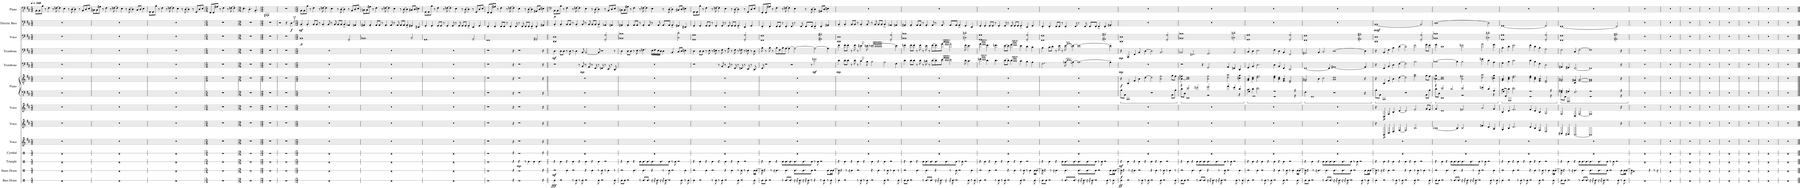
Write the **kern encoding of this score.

**kern	**dynam	**kern	**dynam	**kern	**dynam	**kern	**kern	**kern	**dynam	**kern	**dynam	**kern	**kern	**dynam	**kern	**dynam	**kern	**dynam	**kern	**dynam	**kern	**dynam	**kern	**dynam
*part13	*part13	*part12	*part12	*part11	*part11	*part10	*part9	*part8	*part8	*part7	*part7	*part6	*part6	*part6	*part5	*part5	*part4	*part4	*part3	*part3	*part2	*part2	*part1	*part1
*staff14	*staff14	*staff13	*staff13	*staff12	*staff12	*staff11	*staff10	*staff9	*staff9	*staff8	*staff8	*staff7	*staff6	*staff6/7	*staff5	*staff5	*staff4	*staff4	*staff3	*staff3	*staff2	*staff2	*staff1	*staff1
*I"Bass Drum	*	*I"Snare Drum	*	*I"Triangle	*	*I"Cymbal	*I"Voice	*I"Voice	*	*I"Voice	*	*I"Piano	*	*	*I"Trombone	*	*I"Trombone	*	*I"Voice	*	*I"Electric Bass	*	*I"Piano	*
*I'B. Dr.	*	*I'Sn. Dr.	*	*I'Trgl.	*	*I'Cym.	*I'Vo.	*I'Vo.	*	*I'Vo.	*	*I'Pno.	*	*	*I'Tbn.	*	*I'Tbn.	*	*I'Vo.	*	*I'El. B.	*	*I'Pno.	*
*stria1	*	*stria1	*	*stria1	*	*stria1	*	*	*	*	*	*	*	*	*	*	*	*	*	*	*	*	*	*
*clefX	*	*clefX	*	*clefX	*	*clefX	*clefG2	*clefG2	*	*clefG2	*	*clefFv4	*clefGv2	*	*clefF4	*	*clefF4	*	*clefF4	*	*clefFv4	*	*clefFv4	*
*k[]	*	*k[]	*	*k[]	*	*k[]	*k[f#c#]	*k[f#c#]	*	*k[f#c#]	*	*k[f#c#]	*k[f#c#]	*	*k[f#c#]	*	*k[f#c#]	*	*k[f#c#]	*	*k[f#c#]	*	*k[f#c#]	*
*M5/2	*	*M5/2	*	*M5/2	*	*M5/2	*M5/2	*M5/2	*	*M5/2	*	*M5/2	*M5/2	*	*M5/2	*	*M5/2	*	*M5/2	*	*M5/2	*	*M5/2	*
*MM160	*	*MM160	*	*MM160	*	*MM160	*MM160	*MM160	*	*MM160	*	*MM160	*MM160	*	*MM160	*	*MM160	*	*MM160	*	*MM160	*	*MM160	*
=1	=1	=1	=1	=1	=1	=1	=1	=1	=1	=1	=1	=1	=1	=1	=1	=1	=1	=1	=1	=1	=1	=1	=1	=1
2%5r	.	2%5r	.	2%5r	.	2%5r	2%5r	2%5r	.	2%5r	.	2%5r	2%5r	.	2%5r	.	2%5r	.	2%5r	.	2%5r	.	8BBB\L	.
.	.	.	.	.	.	.	.	.	.	.	.	.	.	.	.	.	.	.	.	.	.	.	8BBB\	.
.	.	.	.	.	.	.	.	.	.	.	.	.	.	.	.	.	.	.	.	.	.	.	8BB\J	.
.	.	.	.	.	.	.	.	.	.	.	.	.	.	.	.	.	.	.	.	.	.	.	8r	.
.	.	.	.	.	.	.	.	.	.	.	.	.	.	.	.	.	.	.	.	.	.	.	4FF#\	.
.	.	.	.	.	.	.	.	.	.	.	.	.	.	.	.	.	.	.	.	.	.	.	8r	.
.	.	.	.	.	.	.	.	.	.	.	.	.	.	.	.	.	.	.	.	.	.	.	[8FFn\	.
.	.	.	.	.	.	.	.	.	.	.	.	.	.	.	.	.	.	.	.	.	.	.	4FF\]	.
.	.	.	.	.	.	.	.	.	.	.	.	.	.	.	.	.	.	.	.	.	.	.	4EE\	.
.	.	.	.	.	.	.	.	.	.	.	.	.	.	.	.	.	.	.	.	.	.	.	8r	.
.	.	.	.	.	.	.	.	.	.	.	.	.	.	.	.	.	.	.	.	.	.	.	[8DD\	.
.	.	.	.	.	.	.	.	.	.	.	.	.	.	.	.	.	.	.	.	.	.	.	4DD\]	.
.	.	.	.	.	.	.	.	.	.	.	.	.	.	.	.	.	.	.	.	.	.	.	8r	.
.	.	.	.	.	.	.	.	.	.	.	.	.	.	.	.	.	.	.	.	.	.	.	8BBB/L	.
.	.	.	.	.	.	.	.	.	.	.	.	.	.	.	.	.	.	.	.	.	.	.	8DD/	.
.	.	.	.	.	.	.	.	.	.	.	.	.	.	.	.	.	.	.	.	.	.	.	8EE/J	.
=2	=2	=2	=2	=2	=2	=2	=2	=2	=2	=2	=2	=2	=2	=2	=2	=2	=2	=2	=2	=2	=2	=2	=2	=2
2%5r	.	2%5r	.	2%5r	.	2%5r	2%5r	2%5r	.	2%5r	.	2%5r	2%5r	.	2%5r	.	2%5r	.	2%5r	.	2%5r	.	8CCn\L	.
.	.	.	.	.	.	.	.	.	.	.	.	.	.	.	.	.	.	.	.	.	.	.	8CC\	.
.	.	.	.	.	.	.	.	.	.	.	.	.	.	.	.	.	.	.	.	.	.	.	8AA#X\J	.
.	.	.	.	.	.	.	.	.	.	.	.	.	.	.	.	.	.	.	.	.	.	.	8r	.
.	.	.	.	.	.	.	.	.	.	.	.	.	.	.	.	.	.	.	.	.	.	.	4FF#\	.
.	.	.	.	.	.	.	.	.	.	.	.	.	.	.	.	.	.	.	.	.	.	.	8r	.
.	.	.	.	.	.	.	.	.	.	.	.	.	.	.	.	.	.	.	.	.	.	.	[8FFn\	.
.	.	.	.	.	.	.	.	.	.	.	.	.	.	.	.	.	.	.	.	.	.	.	4FF~\]	.
.	.	.	.	.	.	.	.	.	.	.	.	.	.	.	.	.	.	.	.	.	.	.	4EE\	.
.	.	.	.	.	.	.	.	.	.	.	.	.	.	.	.	.	.	.	.	.	.	.	8r	.
.	.	.	.	.	.	.	.	.	.	.	.	.	.	.	.	.	.	.	.	.	.	.	[8DD\	.
.	.	.	.	.	.	.	.	.	.	.	.	.	.	.	.	.	.	.	.	.	.	.	4DD\]	.
.	.	.	.	.	.	.	.	.	.	.	.	.	.	.	.	.	.	.	.	.	.	.	8CC/L	.
.	.	.	.	.	.	.	.	.	.	.	.	.	.	.	.	.	.	.	.	.	.	.	8DD/J	.
.	.	.	.	.	.	.	.	.	.	.	.	.	.	.	.	.	.	.	.	.	.	.	4EE\	.
=3	=3	=3	=3	=3	=3	=3	=3	=3	=3	=3	=3	=3	=3	=3	=3	=3	=3	=3	=3	=3	=3	=3	=3	=3
2%5r	.	2%5r	.	2%5r	.	2%5r	2%5r	2%5r	.	2%5r	.	2%5r	2%5r	.	2%5r	.	2%5r	.	2%5r	.	2%5r	.	8GGG\L	.
.	.	.	.	.	.	.	.	.	.	.	.	.	.	.	.	.	.	.	.	.	.	.	8GGG\	.
.	.	.	.	.	.	.	.	.	.	.	.	.	.	.	.	.	.	.	.	.	.	.	8BB\J	.
.	.	.	.	.	.	.	.	.	.	.	.	.	.	.	.	.	.	.	.	.	.	.	8r	.
.	.	.	.	.	.	.	.	.	.	.	.	.	.	.	.	.	.	.	.	.	.	.	4FF#\	.
.	.	.	.	.	.	.	.	.	.	.	.	.	.	.	.	.	.	.	.	.	.	.	8r	.
.	.	.	.	.	.	.	.	.	.	.	.	.	.	.	.	.	.	.	.	.	.	.	[8FFn\	.
.	.	.	.	.	.	.	.	.	.	.	.	.	.	.	.	.	.	.	.	.	.	.	4FF\]	.
.	.	.	.	.	.	.	.	.	.	.	.	.	.	.	.	.	.	.	.	.	.	.	4EE\	.
.	.	.	.	.	.	.	.	.	.	.	.	.	.	.	.	.	.	.	.	.	.	.	8r	.
.	.	.	.	.	.	.	.	.	.	.	.	.	.	.	.	.	.	.	.	.	.	.	[8DD\	.
.	.	.	.	.	.	.	.	.	.	.	.	.	.	.	.	.	.	.	.	.	.	.	4DD\]	.
.	.	.	.	.	.	.	.	.	.	.	.	.	.	.	.	.	.	.	.	.	.	.	8r	.
.	.	.	.	.	.	.	.	.	.	.	.	.	.	.	.	.	.	.	.	.	.	.	8GGG/L	.
.	.	.	.	.	.	.	.	.	.	.	.	.	.	.	.	.	.	.	.	.	.	.	8DD/	.
.	.	.	.	.	.	.	.	.	.	.	.	.	.	.	.	.	.	.	.	.	.	.	8EE/J	.
=4	=4	=4	=4	=4	=4	=4	=4	=4	=4	=4	=4	=4	=4	=4	=4	=4	=4	=4	=4	=4	=4	=4	=4	=4
*M5/4	*	*M5/4	*	*M5/4	*	*M5/4	*M5/4	*M5/4	*	*M5/4	*	*M5/4	*M5/4	*	*M5/4	*	*M5/4	*	*M5/4	*	*M5/4	*	*M5/4	*
4%5r	.	4%5r	.	4%5r	.	4%5r	4%5r	4%5r	.	4%5r	.	4%5r	4%5r	.	4%5r	.	4%5r	.	4%5r	.	4%5r	.	8FFF#/L	.
.	.	.	.	.	.	.	.	.	.	.	.	.	.	.	.	.	.	.	.	.	.	.	8FFF#/	.
.	.	.	.	.	.	.	.	.	.	.	.	.	.	.	.	.	.	.	.	.	.	.	8AA#X/J	.
.	.	.	.	.	.	.	.	.	.	.	.	.	.	.	.	.	.	.	.	.	.	.	8r	.
.	.	.	.	.	.	.	.	.	.	.	.	.	.	.	.	.	.	.	.	.	.	.	4FF#\	.
.	.	.	.	.	.	.	.	.	.	.	.	.	.	.	.	.	.	.	.	.	.	.	8r	.
.	.	.	.	.	.	.	.	.	.	.	.	.	.	.	.	.	.	.	.	.	.	.	[8FFn\	.
.	.	.	.	.	.	.	.	.	.	.	.	.	.	.	.	.	.	.	.	.	.	.	4FF~\]	.
=5	=5	=5	=5	=5	=5	=5	=5	=5	=5	=5	=5	=5	=5	=5	=5	=5	=5	=5	=5	=5	=5	=5	=5	=5
*M9/8	*	*M9/8	*	*M9/8	*	*M9/8	*M9/8	*M9/8	*	*M9/8	*	*M9/8	*M9/8	*	*M9/8	*	*M9/8	*	*M9/8	*	*M9/8	*	*M9/8	*
8%9r	.	8%9r	.	8%9r	.	8%9r	8%9r	8%9r	.	8%9r	.	8%9r	8%9r	.	8%9r	.	8%9r	.	8%9r	.	8%9r	.	4.EE~\	.
.	.	.	.	.	.	.	.	.	.	.	.	.	.	.	.	.	.	.	.	.	.	.	4.DD~\	.
.	.	.	.	.	.	.	.	.	.	.	.	.	.	.	.	.	.	.	.	.	.	.	4.BBB~/	.
=6	=6	=6	=6	=6	=6	=6	=6	=6	=6	=6	=6	=6	=6	=6	=6	=6	=6	=6	=6	=6	=6	=6	=6	=6
*M2/2	*	*M2/2	*	*M2/2	*	*M2/2	*M2/2	*M2/2	*	*M2/2	*	*M2/2	*M2/2	*	*M2/2	*	*M2/2	*	*M2/2	*	*M2/2	*	*M2/2	*
1r	.	1r	.	1r	.	1r	1r	1r	.	1r	.	1r	1r	.	1r	.	1r	.	1r	.	1r	.	1BBBB#X~	.
=7	=7	=7	=7	=7	=7	=7	=7	=7	=7	=7	=7	=7	=7	=7	=7	=7	=7	=7	=7	=7	=7	=7	=7	=7
1r	.	1r	.	1r	.	1r	1r	1r	.	1r	.	1r	1r	.	1r	.	1r	.	1r	.	2r	.	1r	.
.	.	.	.	.	.	.	.	.	.	.	.	.	.	.	.	.	.	.	.	.	4r	.	.	.
!	!	!	!	!	!	!	!	!	!	!	!	!	!	!	!	!	!	!	!	!	!	!LO:DY:b	!	!
.	.	.	.	.	.	.	.	.	.	.	.	.	.	.	.	.	.	.	.	.	4DD\	f	.	.
=8	=8	=8	=8	=8	=8	=8	=8	=8	=8	=8	=8	=8	=8	=8	=8	=8	=8	=8	=8	=8	=8	=8	=8	=8
*M5/2	*	*M5/2	*	*M5/2	*	*M5/2	*M5/2	*M5/2	*	*M5/2	*	*M5/2	*M5/2	*	*M5/2	*	*M5/2	*	*M5/2	*	*M5/2	*	*M5/2	*
!	!	!	!	!	!	!	!	!	!	!	!	!	!	!	!	!	!	!	!	!LO:DY:b	!	!LO:DY:b	!	!
2%5r	.	2%5r	.	2%5r	.	2%5r	2%5r	2%5r	.	2%5r	.	2%5r	2%5r	.	2%5r	.	2%5r	.	0BB	p	4BBB'/	mf	8BBB\L	.
.	.	.	.	.	.	.	.	.	.	.	.	.	.	.	.	.	.	.	.	.	.	.	8BBB\	.
.	.	.	.	.	.	.	.	.	.	.	.	.	.	.	.	.	.	.	.	.	4BBB'/	.	8BB\J	.
.	.	.	.	.	.	.	.	.	.	.	.	.	.	.	.	.	.	.	.	.	.	.	8r	.
.	.	.	.	.	.	.	.	.	.	.	.	.	.	.	.	.	.	.	.	.	8BBB/L	.	4FF#\	.
.	.	.	.	.	.	.	.	.	.	.	.	.	.	.	.	.	.	.	.	.	8BBB/J	.	.	.
.	.	.	.	.	.	.	.	.	.	.	.	.	.	.	.	.	.	.	.	.	8r	.	8r	.
.	.	.	.	.	.	.	.	.	.	.	.	.	.	.	.	.	.	.	.	.	4BBB'/	.	[8FFn\	.
.	.	.	.	.	.	.	.	.	.	.	.	.	.	.	.	.	.	.	.	.	.	.	4FF\]	.
.	.	.	.	.	.	.	.	.	.	.	.	.	.	.	.	.	.	.	.	.	8BBB/	.	.	.
.	.	.	.	.	.	.	.	.	.	.	.	.	.	.	.	.	.	.	.	.	8r	.	4EE\	.
.	.	.	.	.	.	.	.	.	.	.	.	.	.	.	.	.	.	.	.	.	8BBB/	.	.	.
.	.	.	.	.	.	.	.	.	.	.	.	.	.	.	.	.	.	.	.	.	8BBB/L	.	8r	.
.	.	.	.	.	.	.	.	.	.	.	.	.	.	.	.	.	.	.	.	.	8BBB/J	.	[8DD\	.
.	.	.	.	.	.	.	.	.	.	.	.	.	.	.	.	.	.	.	.	.	4BBB^/	.	4DD\]	.
.	.	.	.	.	.	.	.	.	.	.	.	.	.	.	.	.	.	.	2GG~/	.	4AAA-X/	.	8r	.
.	.	.	.	.	.	.	.	.	.	.	.	.	.	.	.	.	.	.	.	.	.	.	8BBB/L	.
.	.	.	.	.	.	.	.	.	.	.	.	.	.	.	.	.	.	.	.	.	4AAAn/	.	8DD/	.
.	.	.	.	.	.	.	.	.	.	.	.	.	.	.	.	.	.	.	.	.	.	.	8EE/J	.
=9	=9	=9	=9	=9	=9	=9	=9	=9	=9	=9	=9	=9	=9	=9	=9	=9	=9	=9	=9	=9	=9	=9	=9	=9
2%5r	.	2%5r	.	2%5r	.	2%5r	2%5r	2%5r	.	2%5r	.	2%5r	2%5r	.	2%5r	.	2%5r	.	0BB-X	.	4AAA#X'/	.	8CCn\L	.
.	.	.	.	.	.	.	.	.	.	.	.	.	.	.	.	.	.	.	.	.	.	.	8CC\	.
.	.	.	.	.	.	.	.	.	.	.	.	.	.	.	.	.	.	.	.	.	4AAA#'/	.	8AA#X\J	.
.	.	.	.	.	.	.	.	.	.	.	.	.	.	.	.	.	.	.	.	.	.	.	8r	.
.	.	.	.	.	.	.	.	.	.	.	.	.	.	.	.	.	.	.	.	.	8AAA#/L	.	4FF#\	.
.	.	.	.	.	.	.	.	.	.	.	.	.	.	.	.	.	.	.	.	.	8AAA#/J	.	.	.
.	.	.	.	.	.	.	.	.	.	.	.	.	.	.	.	.	.	.	.	.	8r	.	8r	.
.	.	.	.	.	.	.	.	.	.	.	.	.	.	.	.	.	.	.	.	.	4AAA#'/	.	[8FFn\	.
.	.	.	.	.	.	.	.	.	.	.	.	.	.	.	.	.	.	.	.	.	.	.	4FF\]	.
.	.	.	.	.	.	.	.	.	.	.	.	.	.	.	.	.	.	.	.	.	8AAA#/	.	.	.
.	.	.	.	.	.	.	.	.	.	.	.	.	.	.	.	.	.	.	.	.	8r	.	4EE\	.
.	.	.	.	.	.	.	.	.	.	.	.	.	.	.	.	.	.	.	.	.	8AAA#/	.	.	.
.	.	.	.	.	.	.	.	.	.	.	.	.	.	.	.	.	.	.	.	.	8AAA#/L	.	8r	.
.	.	.	.	.	.	.	.	.	.	.	.	.	.	.	.	.	.	.	.	.	8AAA#/J	.	[8DD\	.
.	.	.	.	.	.	.	.	.	.	.	.	.	.	.	.	.	.	.	.	.	4AAA#^/	.	4DD\]	.
.	.	.	.	.	.	.	.	.	.	.	.	.	.	.	.	.	.	.	2C#~/	.	4GGG#X/	.	8CC#X/L	.
.	.	.	.	.	.	.	.	.	.	.	.	.	.	.	.	.	.	.	.	.	.	.	8DD/J	.
.	.	.	.	.	.	.	.	.	.	.	.	.	.	.	.	.	.	.	.	.	4EEE#X/	.	4EE#X\	.
=10	=10	=10	=10	=10	=10	=10	=10	=10	=10	=10	=10	=10	=10	=10	=10	=10	=10	=10	=10	=10	=10	=10	=10	=10
2%5r	.	2%5r	.	2%5r	.	2%5r	2%5r	2%5r	.	2%5r	.	2%5r	2%5r	.	2%5r	.	2%5r	.	0GG	.	4GGG'/	.	8GGG\L	.
.	.	.	.	.	.	.	.	.	.	.	.	.	.	.	.	.	.	.	.	.	.	.	8GGG\	.
.	.	.	.	.	.	.	.	.	.	.	.	.	.	.	.	.	.	.	.	.	4GGG'/	.	8BB\J	.
.	.	.	.	.	.	.	.	.	.	.	.	.	.	.	.	.	.	.	.	.	.	.	8r	.
.	.	.	.	.	.	.	.	.	.	.	.	.	.	.	.	.	.	.	.	.	8GGG/L	.	4FF#\	.
.	.	.	.	.	.	.	.	.	.	.	.	.	.	.	.	.	.	.	.	.	8GGG/J	.	.	.
.	.	.	.	.	.	.	.	.	.	.	.	.	.	.	.	.	.	.	.	.	8r	.	8r	.
.	.	.	.	.	.	.	.	.	.	.	.	.	.	.	.	.	.	.	.	.	4GGG'/	.	[8FFn\	.
.	.	.	.	.	.	.	.	.	.	.	.	.	.	.	.	.	.	.	.	.	.	.	4FF\]	.
.	.	.	.	.	.	.	.	.	.	.	.	.	.	.	.	.	.	.	.	.	8GGG/	.	.	.
.	.	.	.	.	.	.	.	.	.	.	.	.	.	.	.	.	.	.	.	.	8r	.	4EE\	.
.	.	.	.	.	.	.	.	.	.	.	.	.	.	.	.	.	.	.	.	.	8GGG/	.	.	.
.	.	.	.	.	.	.	.	.	.	.	.	.	.	.	.	.	.	.	.	.	8GGG/L	.	8r	.
.	.	.	.	.	.	.	.	.	.	.	.	.	.	.	.	.	.	.	.	.	8GGG/J	.	[8DD\	.
.	.	.	.	.	.	.	.	.	.	.	.	.	.	.	.	.	.	.	.	.	4GGG^/	.	4DD\]	.
.	.	.	.	.	.	.	.	.	.	.	.	.	.	.	.	.	.	.	2AA~/	.	4EEE/	.	8r	.
.	.	.	.	.	.	.	.	.	.	.	.	.	.	.	.	.	.	.	.	.	.	.	8GGG/L	.
.	.	.	.	.	.	.	.	.	.	.	.	.	.	.	.	.	.	.	.	.	4GGG/	.	8DD/	.
.	.	.	.	.	.	.	.	.	.	.	.	.	.	.	.	.	.	.	.	.	.	.	8EE/J	.
=11	=11	=11	=11	=11	=11	=11	=11	=11	=11	=11	=11	=11	=11	=11	=11	=11	=11	=11	=11	=11	=11	=11	=11	=11
1r	.	1r	.	1r	.	1r	1r	1r	.	1r	.	1r	1r	.	1r	.	1r	.	0FF#	.	4FFF#'/	.	8FFF#/L	.
.	.	.	.	.	.	.	.	.	.	.	.	.	.	.	.	.	.	.	.	.	.	.	8FFF#/	.
.	.	.	.	.	.	.	.	.	.	.	.	.	.	.	.	.	.	.	.	.	4FFF#'/	.	8AA#X/J	.
.	.	.	.	.	.	.	.	.	.	.	.	.	.	.	.	.	.	.	.	.	.	.	8r	.
.	.	.	.	.	.	.	.	.	.	.	.	.	.	.	.	.	.	.	.	.	8FFF#/L	.	4FF#\	.
.	.	.	.	.	.	.	.	.	.	.	.	.	.	.	.	.	.	.	.	.	8FFF#/J	.	.	.
.	.	.	.	.	.	.	.	.	.	.	.	.	.	.	.	.	.	.	.	.	8r	.	8r	.
.	.	.	.	.	.	.	.	.	.	.	.	.	.	.	.	.	.	.	.	.	4FFF#'/	.	[8FFn\	.
4r	.	4r	.	4r	.	4r	4r	4r	.	4r	.	4r	4r	.	4r	.	4r	.	.	.	.	.	4FF~\]	.
.	.	.	.	.	.	.	.	.	.	.	.	.	.	.	.	.	.	.	.	.	8FFF#/	.	.	.
!	!	!	!	!	!LO:DY:b	!	!	!	!	!	!	!	!	!	!	!	!	!	!	!	!	!	!	!
1r	.	1r	.	4r	mp	1r	1r	1r	.	1r	.	1r	1r	.	1r	.	1r	.	.	.	8r	.	4EE\	.
.	.	.	.	.	.	.	.	.	.	.	.	.	.	.	.	.	.	.	.	.	8FFF#/	.	.	.
.	.	.	.	8r	.	.	.	.	.	.	.	.	.	.	.	.	.	.	.	.	8FFF#/L	.	8r	.
.	.	.	.	4Re\	.	.	.	.	.	.	.	.	.	.	.	.	.	.	.	.	8FFF#/J	.	[8DD\	.
.	.	.	.	.	.	.	.	.	.	.	.	.	.	.	.	.	.	.	.	.	4FFF#^/	.	4DD\]	.
.	.	.	.	4Re\	.	.	.	.	.	.	.	.	.	.	.	.	.	.	.	.	.	.	.	.
.	.	.	.	.	.	.	.	.	.	.	.	.	.	.	.	.	.	.	2AA#X~/	.	4FFF#~/	.	8AAA#X/L	.
.	.	.	.	4.Re\	.	.	.	.	.	.	.	.	.	.	.	.	.	.	.	.	.	.	8DD/J	.
4r	.	4r	.	.	.	4r	4r	4r	.	4r	.	4r	4r	.	4r	.	4r	.	.	.	4AAA#X~/	.	4EE#X\	.
=12||	=12||	=12||	=12||	=12||	=12||	=12||	=12||	=12||	=12||	=12||	=12||	=12||	=12||	=12||	=12||	=12||	=12||	=12||	=12||	=12||	=12||	=12||	=12||	=12||
*	*	*	*	*	*	*	*	*	*	*	*	*	*	*	*	*	*	*	*	*	*	*	*clefF4	*
!	!LO:DY:b	!	!LO:DY:b	!	!	!	!	!	!	!	!	!	!	!	!	!	!	!LO:DY:b	!	!	!	!	!	!LO:DY:b
4Re\	fff	2r	mf	4r	.	2%5r	2%5r	2%5r	.	2%5r	.	2%5r	2%5r	.	1r	.	4D\	mf	0DD 0D	.	4BBB'/	.	8BB\L	p
.	.	.	.	.	.	.	.	.	.	.	.	.	.	.	.	.	.	.	.	.	.	.	8BB\	.
2r	.	.	.	4Re\	.	.	.	.	.	.	.	.	.	.	.	.	8D\L	.	.	.	4BBB'/	.	8B\J	.
.	.	.	.	.	.	.	.	.	.	.	.	.	.	.	.	.	8D\J	.	.	.	.	.	8r	.
.	.	4Re\	.	4r	.	.	.	.	.	.	.	.	.	.	.	.	8r	.	.	.	8BBB/L	.	4F#\	.
.	.	.	.	.	.	.	.	.	.	.	.	.	.	.	.	.	8D\	.	.	.	8BBB/J	.	.	.
8r	.	2r	.	4Re\	.	.	.	.	.	.	.	.	.	.	.	.	8r	.	.	.	8r	.	8r	.
8Re\	.	.	.	.	.	.	.	.	.	.	.	.	.	.	.	.	4D\	.	.	.	4BBB'/	.	[8Fn\	.
8r	.	.	.	4r	.	.	.	.	.	.	.	.	.	.	8r	.	.	.	.	.	.	.	4F\]	.
!	!	!	!	!	!	!	!	!	!	!	!	!	!	!	!	!LO:DY:b	!	!	!	!	!	!	!	!
8Re\	.	.	.	.	.	.	.	.	.	.	.	.	.	.	8BB/	mp	8BB/	.	.	.	8BBB/	.	.	.
2r	.	4r	.	4Re\	.	.	.	.	.	.	.	.	.	.	8r	.	[2BB/	.	.	.	8r	.	4E\	.
.	.	.	.	.	.	.	.	.	.	.	.	.	.	.	8AA/	.	.	.	.	.	8BBB/	.	.	.
.	.	4Re\	.	4r	.	.	.	.	.	.	.	.	.	.	8r	.	.	.	.	.	8BBB/L	.	8r	.
.	.	.	.	.	.	.	.	.	.	.	.	.	.	.	8FF#/	.	.	.	.	.	8BBB/J	.	[8D\	.
8Re\	.	8r	.	4Re\	.	.	.	.	.	.	.	.	.	.	8r	.	8BB/]	.	.	.	4BBB^/	.	4D\]	.
2r	.	8Re\	.	.	.	.	.	.	.	.	.	.	.	.	8FFn/	.	2r	.	.	.	.	.	.	.
.	.	8r	.	2r	.	.	.	.	.	.	.	.	.	.	8r	.	.	.	2GG/~ 2G/~	.	4AAA-X/	.	8r	.
.	.	4Re\	.	.	.	.	.	.	.	.	.	.	.	.	8EE/	.	.	.	.	.	.	.	8BB/L	.
.	.	.	.	.	.	.	.	.	.	.	.	.	.	.	8r	.	.	.	.	.	4AAAn/	.	8D/	.
8Re\	.	8r	.	.	.	.	.	.	.	.	.	.	.	.	8DD/	.	8r	.	.	.	.	.	8E/J	.
=13	=13	=13	=13	=13	=13	=13	=13	=13	=13	=13	=13	=13	=13	=13	=13	=13	=13	=13	=13	=13	=13	=13	=13	=13
8Re\L	.	2r	.	4r	.	2%5r	2%5r	2%5r	.	2%5r	.	2%5r	2%5r	.	2%5r	.	4D\	.	0BB-X 0B-X	.	4AAA#X'/	.	8Cn\L	.
8Re\J	.	.	.	.	.	.	.	.	.	.	.	.	.	.	.	.	.	.	.	.	.	.	8C\	.
2r	.	.	.	4Re\	.	.	.	.	.	.	.	.	.	.	.	.	8D\L	.	.	.	4AAA#'/	.	8A#X\J	.
.	.	.	.	.	.	.	.	.	.	.	.	.	.	.	.	.	8D\J	.	.	.	.	.	8r	.
.	.	4.Re\	.	4r	.	.	.	.	.	.	.	.	.	.	.	.	8r	.	.	.	8AAA#/L	.	4F#\	.
.	.	.	.	.	.	.	.	.	.	.	.	.	.	.	.	.	8E\	.	.	.	8AAA#/J	.	.	.
8r	.	.	.	8Re\L	.	.	.	.	.	.	.	.	.	.	.	.	8r	.	.	.	8r	.	8r	.
8.Re/L	.	4.Re\	.	8.Re\	.	.	.	.	.	.	.	.	.	.	.	.	4.Fn\	.	.	.	4AAA#'/	.	[8Fn\	.
.	.	.	.	.	.	.	.	.	.	.	.	.	.	.	.	.	.	.	.	.	.	.	4F\]	.
8.Re/J	.	.	.	8.Re\	.	.	.	.	.	.	.	.	.	.	.	.	.	.	.	.	.	.	.	.
.	.	.	.	.	.	.	.	.	.	.	.	.	.	.	.	.	.	.	.	.	8AAA#/	.	.	.
16r	.	4r	.	8.Re\	.	.	.	.	.	.	.	.	.	.	.	.	16E\LL	.	.	.	8r	.	4E\	.
32r	.	.	.	.	.	.	.	.	.	.	.	.	.	.	.	.	16F\	.	.	.	.	.	.	.
16.Re\	.	.	.	.	.	.	.	.	.	.	.	.	.	.	.	.	.	.	.	.	.	.	.	.
.	.	.	.	.	.	.	.	.	.	.	.	.	.	.	.	.	16E\	.	.	.	8AAA#/	.	.	.
16r	.	.	.	8.Re\	.	.	.	.	.	.	.	.	.	.	.	.	16D\JJ	.	.	.	.	.	.	.
32r	.	8r	.	.	.	.	.	.	.	.	.	.	.	.	.	.	4D\	.	.	.	8AAA#/L	.	8r	.
16.Re\	.	.	.	.	.	.	.	.	.	.	.	.	.	.	.	.	.	.	.	.	.	.	.	.
2r	.	8Re\	.	8Re\J	.	.	.	.	.	.	.	.	.	.	.	.	.	.	.	.	8AAA#/J	.	[8D\	.
.	.	2r	.	8r	.	.	.	.	.	.	.	.	.	.	.	.	4BB/	.	.	.	4AAA#^/	.	4D\]	.
.	.	.	.	8Re\	.	.	.	.	.	.	.	.	.	.	.	.	.	.	.	.	.	.	.	.
.	.	.	.	2r	.	.	.	.	.	.	.	.	.	.	.	.	8C#/L	.	2C#\~ 2c#\~	.	4GGG#X/	.	8C#X/L	.
8Re\	.	.	.	.	.	.	.	.	.	.	.	.	.	.	.	.	8D/J	.	.	.	.	.	8D/J	.
8r	.	4Re\	.	.	.	.	.	.	.	.	.	.	.	.	.	.	4E#X\	.	.	.	4EEE#X/	.	4E#X\	.
8Re\	.	.	.	.	.	.	.	.	.	.	.	.	.	.	.	.	.	.	.	.	.	.	.	.
=14	=14	=14	=14	=14	=14	=14	=14	=14	=14	=14	=14	=14	=14	=14	=14	=14	=14	=14	=14	=14	=14	=14	=14	=14
4Re\	.	2r	.	4r	.	2%5r	2%5r	2%5r	.	2%5r	.	2%5r	2%5r	.	1r	.	4D\	.	0GG 0G	.	4GGG'/	.	8GG\L	.
.	.	.	.	.	.	.	.	.	.	.	.	.	.	.	.	.	.	.	.	.	.	.	8GG\	.
2r	.	.	.	4Re\	.	.	.	.	.	.	.	.	.	.	.	.	8D\L	.	.	.	4GGG'/	.	8B\J	.
.	.	.	.	.	.	.	.	.	.	.	.	.	.	.	.	.	8D\J	.	.	.	.	.	8r	.
.	.	4Re\	.	4r	.	.	.	.	.	.	.	.	.	.	.	.	8r	.	.	.	8GGG/L	.	4F#\	.
.	.	.	.	.	.	.	.	.	.	.	.	.	.	.	.	.	8E\	.	.	.	8GGG/J	.	.	.
8r	.	2r	.	4Re\	.	.	.	.	.	.	.	.	.	.	.	.	8r	.	.	.	8r	.	8r	.
8Re\	.	.	.	.	.	.	.	.	.	.	.	.	.	.	.	.	8E#X\	.	.	.	4GGG'/	.	[8Fn\	.
8r	.	.	.	4r	.	.	.	.	.	.	.	.	.	.	8r	.	8r	.	.	.	.	.	4F\]	.
8Re\	.	.	.	.	.	.	.	.	.	.	.	.	.	.	8BB/	.	8F#\	.	.	.	8GGG/	.	.	.
2r	.	4r	.	4Re\	.	.	.	.	.	.	.	.	.	.	8r	.	8r	.	.	.	8r	.	4E\	.
.	.	.	.	.	.	.	.	.	.	.	.	.	.	.	8AA/	.	8A\	.	.	.	8GGG/	.	.	.
.	.	4Re\	.	4r	.	.	.	.	.	.	.	.	.	.	8r	.	8r	.	.	.	8GGG/L	.	8r	.
.	.	.	.	.	.	.	.	.	.	.	.	.	.	.	8FF#/	.	8F#\	.	.	.	8GGG/J	.	[8D\	.
8Re\	.	8r	.	4Re\	.	.	.	.	.	.	.	.	.	.	8r	.	8r	.	.	.	4GGG^/	.	4D\]	.
2r	.	8Re\	.	.	.	.	.	.	.	.	.	.	.	.	8FFn/	.	8Fn\	.	.	.	.	.	.	.
.	.	8r	.	2r	.	.	.	.	.	.	.	.	.	.	8r	.	8r	.	2GG/~ 2G/~	.	4EEE/	.	8r	.
.	.	4Re\	.	.	.	.	.	.	.	.	.	.	.	.	8EE/	.	8En\	.	.	.	.	.	8GG/L	.
.	.	.	.	.	.	.	.	.	.	.	.	.	.	.	8r	.	8r	.	.	.	4GGG/	.	8D/	.
8Re\	.	16Re\LL	.	.	.	.	.	.	.	.	.	.	.	.	8DD/	.	8D\	.	.	.	.	.	8E/J	.
.	.	[16Re~\JJ	.	.	.	.	.	.	.	.	.	.	.	.	.	.	.	.	.	.	.	.	.	.
=15	=15	=15	=15	=15	=15	=15	=15	=15	=15	=15	=15	=15	=15	=15	=15	=15	=15	=15	=15	=15	=15	=15	=15	=15
8Re\L	.	16Re\]	.	4r	.	2%5r	2%5r	2%5r	.	2%5r	.	2%5r	2%5r	.	8FF#/	.	8B\	.	0FF# 0F#	.	4FFF#'/	.	8FF#/L	.
.	.	4r	.	.	.	.	.	.	.	.	.	.	.	.	.	.	.	.	.	.	.	.	.	.
8Re\J	.	.	.	.	.	.	.	.	.	.	.	.	.	.	1r	.	8r	.	.	.	.	.	8FF#/	.
2r	.	.	.	4Re\	.	.	.	.	.	.	.	.	.	.	.	.	8B\	.	.	.	4FFF#'/	.	8A#X/J	.
.	.	8r	.	.	.	.	.	.	.	.	.	.	.	.	.	.	.	.	.	.	.	.	.	.
.	.	.	.	.	.	.	.	.	.	.	.	.	.	.	.	.	8r	.	.	.	.	.	8r	.
.	.	16r	.	.	.	.	.	.	.	.	.	.	.	.	.	.	.	.	.	.	.	.	.	.
.	.	4.Re\	.	4r	.	.	.	.	.	.	.	.	.	.	.	.	8B\L	.	.	.	8FFF#/L	.	4F#\	.
.	.	.	.	.	.	.	.	.	.	.	.	.	.	.	.	.	8F#\	.	.	.	8FFF#/J	.	.	.
8r	.	.	.	8Re\L	.	.	.	.	.	.	.	.	.	.	.	.	8B\	.	.	.	8r	.	8r	.
8.Re/L	.	4.Re\	.	8.Re\	.	.	.	.	.	.	.	.	.	.	.	.	[8A\J	.	.	.	4FFF#'/	.	[8Fn\	.
.	.	.	.	.	.	.	.	.	.	.	.	.	.	.	.	.	4A\_	.	.	.	.	.	4F\]	.
8.Re/J	.	.	.	8.Re\	.	.	.	.	.	.	.	.	.	.	.	.	.	.	.	.	.	.	.	.
.	.	.	.	.	.	.	.	.	.	.	.	.	.	.	2r	.	.	.	.	.	8FFF#/	.	.	.
16r	.	8.Re\L	.	8.Re\	.	.	.	.	.	.	.	.	.	.	.	.	2A\_	.	.	.	8r	.	4E\	.
32r	.	.	.	.	.	.	.	.	.	.	.	.	.	.	.	.	.	.	.	.	.	.	.	.
16.Re\	.	.	.	.	.	.	.	.	.	.	.	.	.	.	.	.	.	.	.	.	.	.	.	.
.	.	.	.	.	.	.	.	.	.	.	.	.	.	.	.	.	.	.	.	.	8FFF#/	.	.	.
16r	.	8.Re\	.	8.Re\	.	.	.	.	.	.	.	.	.	.	.	.	.	.	.	.	.	.	.	.
32r	.	.	.	.	.	.	.	.	.	.	.	.	.	.	.	.	.	.	.	.	8FFF#/L	.	8r	.
16.Re\	.	.	.	.	.	.	.	.	.	.	.	.	.	.	.	.	.	.	.	.	.	.	.	.
8r	.	8Re\J	.	8Re\J	.	.	.	.	.	.	.	.	.	.	8r	.	.	.	.	.	8FFF#/J	.	[8D\	.
!	!	!	!	!	!	!	!	!	!	!	!	!	!	!	!	!LO:DY:b	!	!	!	!	!	!	!	!
4r	.	2r	.	8r	.	.	.	.	.	.	.	.	.	.	2.fn\	mf	2A\_	.	.	.	4FFF#^/	.	4D\]	.
.	.	.	.	8Re\	.	.	.	.	.	.	.	.	.	.	.	.	.	.	.	.	.	.	.	.
8r	.	.	.	2r	.	.	.	.	.	.	.	.	.	.	.	.	.	.	2AA#X\~ 2A#X\~	.	4FFF#~/	.	8AA#X/L	.
8Re\	.	.	.	.	.	.	.	.	.	.	.	.	.	.	.	.	.	.	.	.	.	.	8D/J	.
8r	.	8Re\L	.	.	.	.	.	.	.	.	.	.	.	.	.	.	4A\]	.	.	.	4AAA#X~/	.	4E#X\	.
8Re\	.	16Re\L	.	.	.	.	.	.	.	.	.	.	.	.	.	.	.	.	.	.	.	.	.	.
.	.	[16Re\JJ	.	.	.	.	.	.	.	.	.	.	.	.	.	.	.	.	.	.	.	.	.	.
=16	=16	=16	=16	=16	=16	=16	=16	=16	=16	=16	=16	=16	=16	=16	=16	=16	=16	=16	=16	=16	=16	=16	=16	=16
!	!	!	!	!	!	!	!	!	!	!	!	!	!	!	!	!LO:DY:b	!	!	!	!	!	!	!	!
4Re\	.	16Re\]	.	4r	.	2%5r	2%5r	2%5r	.	2%5r	.	2%5r	2%5r	.	4d\	mp	4f#\	.	0DD 0D	.	4BBB'/	.	2%5r	.
.	.	4r	.	.	.	.	.	.	.	.	.	.	.	.	.	.	.	.	.	.	.	.	.	.
2r	.	.	.	4Re\	.	.	.	.	.	.	.	.	.	.	8d\L	.	8f#\L	.	.	.	4BBB'/	.	.	.
.	.	8r	.	.	.	.	.	.	.	.	.	.	.	.	.	.	.	.	.	.	.	.	.	.
.	.	.	.	.	.	.	.	.	.	.	.	.	.	.	8d\J	.	8f#\J	.	.	.	.	.	.	.
.	.	16r	.	.	.	.	.	.	.	.	.	.	.	.	.	.	.	.	.	.	.	.	.	.
.	.	4Re\	.	4r	.	.	.	.	.	.	.	.	.	.	8r	.	8r	.	.	.	8BBB/L	.	.	.
.	.	.	.	.	.	.	.	.	.	.	.	.	.	.	8d\	.	8f#\	.	.	.	8BBB/J	.	.	.
8r	.	2r	.	4Re\	.	.	.	.	.	.	.	.	.	.	8r	.	8r	.	.	.	8r	.	.	.
8Re\	.	.	.	.	.	.	.	.	.	.	.	.	.	.	4c#\	.	4e#X\	.	.	.	4BBB'/	.	.	.
8r	.	.	.	4r	.	.	.	.	.	.	.	.	.	.	.	.	.	.	.	.	.	.	.	.
8Re\	.	.	.	.	.	.	.	.	.	.	.	.	.	.	8B\	.	8en\	.	.	.	8BBB/	.	.	.
2r	.	4r	.	4Re\	.	.	.	.	.	.	.	.	.	.	2B\	.	[1e-X	.	.	.	8r	.	.	.
.	.	.	.	.	.	.	.	.	.	.	.	.	.	.	.	.	.	.	.	.	8BBB/	.	.	.
.	.	4Re\	.	4r	.	.	.	.	.	.	.	.	.	.	.	.	.	.	.	.	8BBB/L	.	.	.
.	.	.	.	.	.	.	.	.	.	.	.	.	.	.	.	.	.	.	.	.	8BBB/J	.	.	.
8Re\	.	8r	.	4Re\	.	.	.	.	.	.	.	.	.	.	2A\	.	.	.	.	.	4BBB^/	.	.	.
2r	.	8Re\	.	.	.	.	.	.	.	.	.	.	.	.	.	.	.	.	.	.	.	.	.	.
.	.	8r	.	2r	.	.	.	.	.	.	.	.	.	.	.	.	.	.	2GG/~ 2G/~	.	4AAA-X/	.	.	.
.	.	4Re\	.	.	.	.	.	.	.	.	.	.	.	.	.	.	.	.	.	.	.	.	.	.
.	.	.	.	.	.	.	.	.	.	.	.	.	.	.	4F#\	.	4e-\]	.	.	.	4AAAn/	.	.	.
8Re\	.	8r	.	.	.	.	.	.	.	.	.	.	.	.	.	.	.	.	.	.	.	.	.	.
=17	=17	=17	=17	=17	=17	=17	=17	=17	=17	=17	=17	=17	=17	=17	=17	=17	=17	=17	=17	=17	=17	=17	=17	=17
8Re\L	.	2r	.	4r	.	2%5r	2%5r	2%5r	.	2%5r	.	2%5r	2%5r	.	4d\	.	4fn\	.	0BB-X 0B-X	.	4AAA#X'/	.	2%5r	.
8Re\J	.	.	.	.	.	.	.	.	.	.	.	.	.	.	.	.	.	.	.	.	.	.	.	.
2r	.	.	.	4Re\	.	.	.	.	.	.	.	.	.	.	8d\L	.	8f\L	.	.	.	4AAA#'/	.	.	.
.	.	.	.	.	.	.	.	.	.	.	.	.	.	.	8d\J	.	8f\J	.	.	.	.	.	.	.
.	.	4.Re\	.	4r	.	.	.	.	.	.	.	.	.	.	8r	.	8r	.	.	.	8AAA#/L	.	.	.
.	.	.	.	.	.	.	.	.	.	.	.	.	.	.	8d\	.	8f\	.	.	.	8AAA#/J	.	.	.
8r	.	.	.	8Re\L	.	.	.	.	.	.	.	.	.	.	8r	.	8r	.	.	.	8r	.	.	.
8.Re/L	.	4.Re\	.	8.Re\	.	.	.	.	.	.	.	.	.	.	8cn\	.	8e\	.	.	.	4AAA#'/	.	.	.
.	.	.	.	.	.	.	.	.	.	.	.	.	.	.	8r	.	8r	.	.	.	.	.	.	.
8.Re/J	.	.	.	8.Re\	.	.	.	.	.	.	.	.	.	.	.	.	.	.	.	.	.	.	.	.
.	.	.	.	.	.	.	.	.	.	.	.	.	.	.	[8d\L	.	[8f\L	.	.	.	8AAA#/	.	.	.
16r	.	4r	.	8.Re\	.	.	.	.	.	.	.	.	.	.	8d\]	.	8f\]	.	.	.	8r	.	.	.
32r	.	.	.	.	.	.	.	.	.	.	.	.	.	.	.	.	.	.	.	.	.	.	.	.
16.Re\	.	.	.	.	.	.	.	.	.	.	.	.	.	.	.	.	.	.	.	.	.	.	.	.
.	.	.	.	.	.	.	.	.	.	.	.	.	.	.	[8e\J	.	[8a\J	.	.	.	8AAA#/	.	.	.
16r	.	.	.	8.Re\	.	.	.	.	.	.	.	.	.	.	.	.	.	.	.	.	.	.	.	.
32r	.	8r	.	.	.	.	.	.	.	.	.	.	.	.	2e\]	.	2a\]	.	.	.	8AAA#/L	.	.	.
16.Re\	.	.	.	.	.	.	.	.	.	.	.	.	.	.	.	.	.	.	.	.	.	.	.	.
2r	.	8Re\	.	8Re\J	.	.	.	.	.	.	.	.	.	.	.	.	.	.	.	.	8AAA#/J	.	.	.
.	.	2r	.	8r	.	.	.	.	.	.	.	.	.	.	.	.	.	.	.	.	4AAA#^/	.	.	.
.	.	.	.	8Re\	.	.	.	.	.	.	.	.	.	.	.	.	.	.	.	.	.	.	.	.
.	.	.	.	2r	.	.	.	.	.	.	.	.	.	.	8d\	.	8f\	.	2Cn\~ 2cn\~	.	4GGG/	.	.	.
8Re\	.	.	.	.	.	.	.	.	.	.	.	.	.	.	4.c\	.	4.e\	.	.	.	.	.	.	.
8r	.	4Re\	.	.	.	.	.	.	.	.	.	.	.	.	.	.	.	.	.	.	4EEE/	.	.	.
8Re\	.	.	.	.	.	.	.	.	.	.	.	.	.	.	.	.	.	.	.	.	.	.	.	.
=18	=18	=18	=18	=18	=18	=18	=18	=18	=18	=18	=18	=18	=18	=18	=18	=18	=18	=18	=18	=18	=18	=18	=18	=18
4Re\	.	2r	.	4r	.	2%5r	2%5r	2%5r	.	2%5r	.	2%5r	2%5r	.	4.fn\	.	4.a\	.	0GG 0G	.	4GGG'/	.	2%5r	.
2r	.	.	.	4Re\	.	.	.	.	.	.	.	.	.	.	.	.	.	.	.	.	4GGG'/	.	.	.
.	.	.	.	.	.	.	.	.	.	.	.	.	.	.	4.d\	.	4.f#\	.	.	.	.	.	.	.
.	.	4Re\	.	4r	.	.	.	.	.	.	.	.	.	.	.	.	.	.	.	.	8GGG/L	.	.	.
.	.	.	.	.	.	.	.	.	.	.	.	.	.	.	.	.	.	.	.	.	8GGG/J	.	.	.
8r	.	2r	.	4Re\	.	.	.	.	.	.	.	.	.	.	4.d\	.	4.fn\	.	.	.	8r	.	.	.
8Re\	.	.	.	.	.	.	.	.	.	.	.	.	.	.	.	.	.	.	.	.	4GGG'/	.	.	.
8r	.	.	.	4r	.	.	.	.	.	.	.	.	.	.	.	.	.	.	.	.	.	.	.	.
8Re\	.	.	.	.	.	.	.	.	.	.	.	.	.	.	[8d\L	.	[8e\L	.	.	.	8GGG/	.	.	.
2r	.	4r	.	4Re\	.	.	.	.	.	.	.	.	.	.	8d\J]	.	8e\J]	.	.	.	8r	.	.	.
.	.	.	.	.	.	.	.	.	.	.	.	.	.	.	4.d\	.	4.g\	.	.	.	8GGG/	.	.	.
.	.	4Re\	.	4r	.	.	.	.	.	.	.	.	.	.	.	.	.	.	.	.	8GGG/L	.	.	.
.	.	.	.	.	.	.	.	.	.	.	.	.	.	.	.	.	.	.	.	.	8GGG/J	.	.	.
8Re\	.	8r	.	4Re\	.	.	.	.	.	.	.	.	.	.	4c#\	.	4e\	.	.	.	4GGG^/	.	.	.
2r	.	8Re\	.	.	.	.	.	.	.	.	.	.	.	.	.	.	.	.	.	.	.	.	.	.
.	.	8r	.	2r	.	.	.	.	.	.	.	.	.	.	4B\	.	4d\	.	2GG/~ 2G/~	.	4EEE/	.	.	.
.	.	4Re\	.	.	.	.	.	.	.	.	.	.	.	.	.	.	.	.	.	.	.	.	.	.
.	.	.	.	.	.	.	.	.	.	.	.	.	.	.	4A\	.	4c#\	.	.	.	4GGG/	.	.	.
8Re\	.	16Re\LL	.	.	.	.	.	.	.	.	.	.	.	.	.	.	.	.	.	.	.	.	.	.
.	.	[16Re~\JJ	.	.	.	.	.	.	.	.	.	.	.	.	.	.	.	.	.	.	.	.	.	.
=19	=19	=19	=19	=19	=19	=19	=19	=19	=19	=19	=19	=19	=19	=19	=19	=19	=19	=19	=19	=19	=19	=19	=19	=19
8Re\L	.	16Re\]	.	4r	.	2%5r	2%5r	2%5r	.	2%5r	.	2%5r	2%5r	.	2..F#\	.	4B\	.	0FF# 0F#	.	4FFF#'/	.	2%5r	.
.	.	4r	.	.	.	.	.	.	.	.	.	.	.	.	.	.	.	.	.	.	.	.	.	.
8Re\J	.	.	.	.	.	.	.	.	.	.	.	.	.	.	.	.	.	.	.	.	.	.	.	.
2r	.	.	.	4Re\	.	.	.	.	.	.	.	.	.	.	.	.	8c#\L	.	.	.	4FFF#'/	.	.	.
.	.	8r	.	.	.	.	.	.	.	.	.	.	.	.	.	.	.	.	.	.	.	.	.	.
.	.	.	.	.	.	.	.	.	.	.	.	.	.	.	.	.	8d\J	.	.	.	.	.	.	.
.	.	16r	.	.	.	.	.	.	.	.	.	.	.	.	.	.	.	.	.	.	.	.	.	.
.	.	4.Re\	.	4r	.	.	.	.	.	.	.	.	.	.	.	.	8r	.	.	.	8FFF#/L	.	.	.
.	.	.	.	.	.	.	.	.	.	.	.	.	.	.	.	.	8e\	.	.	.	8FFF#/J	.	.	.
8r	.	.	.	8Re\L	.	.	.	.	.	.	.	.	.	.	.	.	8r	.	.	.	8r	.	.	.
8.Re/L	.	4.Re\	.	8.Re\	.	.	.	.	.	.	.	.	.	.	[8A-X\	.	[8e\	.	.	.	4FFF#'/	.	.	.
.	.	.	.	.	.	.	.	.	.	.	.	.	.	.	4A-\_	.	4e\_	.	.	.	.	.	.	.
8.Re/J	.	.	.	8.Re\	.	.	.	.	.	.	.	.	.	.	.	.	.	.	.	.	.	.	.	.
.	.	.	.	.	.	.	.	.	.	.	.	.	.	.	.	.	.	.	.	.	8FFF#/	.	.	.
16r	.	8.Re\L	.	8.Re\	.	.	.	.	.	.	.	.	.	.	1A-_	.	1e_	.	.	.	8r	.	.	.
32r	.	.	.	.	.	.	.	.	.	.	.	.	.	.	.	.	.	.	.	.	.	.	.	.
16.Re\	.	.	.	.	.	.	.	.	.	.	.	.	.	.	.	.	.	.	.	.	.	.	.	.
.	.	.	.	.	.	.	.	.	.	.	.	.	.	.	.	.	.	.	.	.	8FFF#/	.	.	.
16r	.	8.Re\	.	8.Re\	.	.	.	.	.	.	.	.	.	.	.	.	.	.	.	.	.	.	.	.
32r	.	.	.	.	.	.	.	.	.	.	.	.	.	.	.	.	.	.	.	.	8FFF#/L	.	.	.
16.Re\	.	.	.	.	.	.	.	.	.	.	.	.	.	.	.	.	.	.	.	.	.	.	.	.
2r	.	8Re\J	.	8Re\J	.	.	.	.	.	.	.	.	.	.	.	.	.	.	.	.	8FFF#/J	.	.	.
.	.	2r	.	8r	.	.	.	.	.	.	.	.	.	.	.	.	.	.	.	.	4FFF#^/	.	.	.
.	.	.	.	8Re\	.	.	.	.	.	.	.	.	.	.	.	.	.	.	.	.	.	.	.	.
.	.	.	.	2r	.	.	.	.	.	.	.	.	.	.	.	.	.	.	2AA#X\~ 2A#X\~	.	4FFF#~/	.	.	.
8Re\	.	.	.	.	.	.	.	.	.	.	.	.	.	.	.	.	.	.	.	.	.	.	.	.
8r	.	8Re\L	.	.	.	.	.	.	.	.	.	.	.	.	4A-~\]	.	4e~\]	.	.	.	4AAA#X~/	.	.	.
8Re\	.	16Re\L	.	.	.	.	.	.	.	.	.	.	.	.	.	.	.	.	.	.	.	.	.	.
.	.	[16Re\JJ	.	.	.	.	.	.	.	.	.	.	.	.	.	.	.	.	.	.	.	.	.	.
=20	=20	=20	=20	=20	=20	=20	=20	=20	=20	=20	=20	=20	=20	=20	=20	=20	=20	=20	=20	=20	=20	=20	=20	=20
!	!LO:DY:b	!	!LO:DY:b	!	!LO:DY:b	!	!	!	!	!	!	!	!	!LO:DY:b	!	!LO:DY:b	!	!LO:DY:b	!	!	!	!	!	!
4Re\	ff	16Re\]	f	4r	mf	2%5r	2%5r	2%5r	.	2%5r	.	8BB\L	4r	f	2%5r	mp	4r	mp	0DD 0D	.	2%5r	.	2%5r	.
.	.	4r	.	.	.	.	.	.	.	.	.	.	.	.	.	.	.	.	.	.	.	.	.	.
.	.	.	.	.	.	.	.	.	.	.	.	8BBB\J	.	.	.	.	.	.	.	.	.	.	.	.
2r	.	.	.	4Re\	.	.	.	.	.	.	.	1BBBB	4BB/	.	.	.	4BBB/	.	.	.	.	.	.	.
.	.	8r	.	.	.	.	.	.	.	.	.	.	.	.	.	.	.	.	.	.	.	.	.	.
.	.	16r	.	.	.	.	.	.	.	.	.	.	.	.	.	.	.	.	.	.	.	.	.	.
.	.	4Re\	.	4r	.	.	.	.	.	.	.	.	4F#/	.	.	.	4FF#/	.	.	.	.	.	.	.
8r	.	2r	.	4Re\	.	.	.	.	.	.	.	.	4B\	.	.	.	4BB/	.	.	.	.	.	.	.
8Re\	.	.	.	.	.	.	.	.	.	.	.	.	.	.	.	.	.	.	.	.	.	.	.	.
8r	.	.	.	4r	.	.	.	.	.	.	.	.	[4d\	.	.	.	[4D\	.	.	.	.	.	.	.
8Re\	.	.	.	.	.	.	.	.	.	.	.	.	.	.	.	.	.	.	.	.	.	.	.	.
2r	.	4r	.	4Re\	.	.	.	.	.	.	.	1r	2d\]	.	.	.	2D\]	.	.	.	.	.	.	.
.	.	4Re\	.	4r	.	.	.	.	.	.	.	.	.	.	.	.	.	.	.	.	.	.	.	.
8Re\	.	8r	.	4Re\	.	.	.	.	.	.	.	.	2B\ 2f#\	.	.	.	2.BB/	.	.	.	.	.	.	.
2r	.	8Re\	.	.	.	.	.	.	.	.	.	.	.	.	.	.	.	.	.	.	.	.	.	.
.	.	8r	.	2r	.	.	.	.	.	.	.	.	.	.	.	.	.	.	2GG/~ 2G/~	.	.	.	.	.
.	.	4Re\	.	.	.	.	.	.	.	.	.	.	.	.	.	.	.	.	.	.	.	.	.	.
.	.	.	.	.	.	.	.	.	.	.	.	8BBB\L	8g\L	.	.	.	.	.	.	.	.	.	.	.
8Re\	.	8r	.	.	.	.	.	.	.	.	.	8BB\J	8f#\J	.	.	.	.	.	.	.	.	.	.	.
=21	=21	=21	=21	=21	=21	=21	=21	=21	=21	=21	=21	=21	=21	=21	=21	=21	=21	=21	=21	=21	=21	=21	=21	=21
*	*	*	*	*	*	*	*	*	*	*	*	*^	*	*	*	*	*	*	*	*	*	*	*	*
8Re\L	.	2r	.	4r	.	2%5r	2%5r	2%5r	.	2%5r	.	4r	8D\L	[4B-X\ 4fn\	.	1r	.	2BB-X/	.	0BB-X 0B-X	.	2%5r	.	2%5r	.
8Re\J	.	.	.	.	.	.	.	.	.	.	.	.	8DD\J	.	.	.	.	.	.	.	.	.	.	.	.
2r	.	.	.	4Re\	.	.	.	.	.	.	.	2E/	1DDD	1B-] 1d	.	.	.	.	.	.	.	.	.	.	.
.	.	4.Re\	.	4r	.	.	.	.	.	.	.	.	.	.	.	.	.	2.FFn/	.	.	.	.	.	.	.
8r	.	.	.	8Re\L	.	.	.	.	.	.	.	2Fn/	.	.	.	.	.	.	.	.	.	.	.	.	.
8.Re/L	.	4.Re\	.	8.Re\	.	.	.	.	.	.	.	.	.	.	.	.	.	.	.	.	.	.	.	.	.
.	.	.	.	.	.	.	.	.	.	.	.	.	.	.	.	4r	.	.	.	.	.	.	.	.	.
8.Re/J	.	.	.	8.Re\	.	.	.	.	.	.	.	.	.	.	.	.	.	.	.	.	.	.	.	.	.
16r	.	4r	.	8.Re\	.	.	.	.	.	.	.	2G/	1r	2B-\ 2f\	.	2GG/	.	2.GG/	.	.	.	.	.	.	.
32r	.	.	.	.	.	.	.	.	.	.	.	.	.	.	.	.	.	.	.	.	.	.	.	.	.
16.Re\	.	.	.	.	.	.	.	.	.	.	.	.	.	.	.	.	.	.	.	.	.	.	.	.	.
16r	.	.	.	8.Re\	.	.	.	.	.	.	.	.	.	.	.	.	.	.	.	.	.	.	.	.	.
32r	.	8r	.	.	.	.	.	.	.	.	.	.	.	.	.	.	.	.	.	.	.	.	.	.	.
16.Re\	.	.	.	.	.	.	.	.	.	.	.	.	.	.	.	.	.	.	.	.	.	.	.	.	.
2r	.	8Re\	.	8Re\J	.	.	.	.	.	.	.	.	.	.	.	.	.	.	.	.	.	.	.	.	.
.	.	2r	.	8r	.	.	.	.	.	.	.	4A/	.	2d\ 2a\	.	4AA/	.	.	.	.	.	.	.	.	.
.	.	.	.	8Re\	.	.	.	.	.	.	.	.	.	.	.	.	.	.	.	.	.	.	.	.	.
.	.	.	.	2r	.	.	.	.	.	.	.	4F/	.	.	.	4FFn/	.	2BB-/	.	2Cn\~ 2cn\~	.	.	.	.	.
8Re\	.	.	.	.	.	.	.	.	.	.	.	.	.	.	.	.	.	.	.	.	.	.	.	.	.
8r	.	4Re\	.	.	.	.	.	.	.	.	.	4D/	4r	4cn\ 4g\	.	4DD/	.	.	.	.	.	.	.	.	.
8Re\	.	.	.	.	.	.	.	.	.	.	.	.	.	.	.	.	.	.	.	.	.	.	.	.	.
=22	=22	=22	=22	=22	=22	=22	=22	=22	=22	=22	=22	=22	=22	=22	=22	=22	=22	=22	=22	=22	=22	=22	=22	=22	=22
4Re\	.	2r	.	4r	.	2%5r	2%5r	2%5r	.	2%5r	.	4GG/	4C#\	4G/ 4B/	.	4GG/	.	4C#/	.	0GG 0G	.	2%5r	.	2%5r	.
2r	.	.	.	4Re\	.	.	.	.	.	.	.	1GGG	4D\	4B\ 4d\	.	4BB/	.	4D\	.	.	.	.	.	.	.
.	.	4Re\	.	4r	.	.	.	.	.	.	.	.	2.E\	2.d\ 2.f#\	.	2.D\	.	2.E\	.	.	.	.	.	.	.
8r	.	2r	.	4Re\	.	.	.	.	.	.	.	.	.	.	.	.	.	.	.	.	.	.	.	.	.
8Re\	.	.	.	.	.	.	.	.	.	.	.	.	.	.	.	.	.	.	.	.	.	.	.	.	.
8r	.	.	.	4r	.	.	.	.	.	.	.	.	.	.	.	.	.	.	.	.	.	.	.	.	.
8Re\	.	.	.	.	.	.	.	.	.	.	.	.	.	.	.	.	.	.	.	.	.	.	.	.	.
2r	.	4r	.	4Re\	.	.	.	.	.	.	.	1r	1r	4d\ 4f#\	.	4D\	.	4F#\	.	.	.	.	.	.	.
.	.	4Re\	.	4r	.	.	.	.	.	.	.	.	.	4B\ 4d\	.	4BB/	.	4D\	.	.	.	.	.	.	.
8Re\	.	8r	.	4Re\	.	.	.	.	.	.	.	.	.	4F#/ 4B/	.	4FF#/	.	4BB/	.	.	.	.	.	.	.
2r	.	8Re\	.	.	.	.	.	.	.	.	.	.	.	.	.	.	.	.	.	.	.	.	.	.	.
.	.	8r	.	2r	.	.	.	.	.	.	.	.	.	2D/ 2F#/	.	2DD/	.	2FF#/	.	2GG/~ 2G/~	.	.	.	.	.
.	.	4Re\	.	.	.	.	.	.	.	.	.	.	.	.	.	.	.	.	.	.	.	.	.	.	.
.	.	.	.	.	.	.	.	.	.	.	.	4r	4r	.	.	.	.	.	.	.	.	.	.	.	.
8Re\	.	16Re\LL	.	.	.	.	.	.	.	.	.	.	.	.	.	.	.	.	.	.	.	.	.	.	.
.	.	[16Re~\JJ	.	.	.	.	.	.	.	.	.	.	.	.	.	.	.	.	.	.	.	.	.	.	.
*	*	*	*	*	*	*	*	*	*	*	*	*v	*v	*	*	*	*	*	*	*	*	*	*	*	*
=23	=23	=23	=23	=23	=23	=23	=23	=23	=23	=23	=23	=23	=23	=23	=23	=23	=23	=23	=23	=23	=23	=23	=23	=23
8Re\L	.	16Re\]	.	4r	.	2%5r	2%5r	2%5r	.	2%5r	.	4FF#\	2F#/ 2A#X/	.	[1FF#	.	2AA#X/	.	0FF# 0F#	.	2%5r	.	2%5r	.
.	.	4r	.	.	.	.	.	.	.	.	.	.	.	.	.	.	.	.	.	.	.	.	.	.
8Re\J	.	.	.	.	.	.	.	.	.	.	.	.	.	.	.	.	.	.	.	.	.	.	.	.
2r	.	.	.	4Re\	.	.	.	.	.	.	.	1FFF#	.	.	.	.	.	.	.	.	.	.	.	.
.	.	8r	.	.	.	.	.	.	.	.	.	.	.	.	.	.	.	.	.	.	.	.	.	.
.	.	16r	.	.	.	.	.	.	.	.	.	.	.	.	.	.	.	.	.	.	.	.	.	.
.	.	4.Re\	.	4r	.	.	.	.	.	.	.	.	4B\	.	.	.	4BB/	.	.	.	.	.	.	.
8r	.	.	.	8Re\L	.	.	.	.	.	.	.	.	2c#\	.	.	.	2C#/	.	.	.	.	.	.	.
8.Re/L	.	4.Re\	.	8.Re\	.	.	.	.	.	.	.	.	.	.	.	.	.	.	.	.	.	.	.	.
.	.	.	.	.	.	.	.	.	.	.	.	.	.	.	4FF#/]	.	.	.	.	.	.	.	.	.
8.Re/J	.	.	.	8.Re\	.	.	.	.	.	.	.	.	.	.	.	.	.	.	.	.	.	.	.	.
16r	.	8.Re\L	.	8.Re\	.	.	.	.	.	.	.	1r	1A# 1d	.	[1AA#X	.	[1D	.	.	.	.	.	.	.
32r	.	.	.	.	.	.	.	.	.	.	.	.	.	.	.	.	.	.	.	.	.	.	.	.
16.Re\	.	.	.	.	.	.	.	.	.	.	.	.	.	.	.	.	.	.	.	.	.	.	.	.
16r	.	8.Re\	.	8.Re\	.	.	.	.	.	.	.	.	.	.	.	.	.	.	.	.	.	.	.	.
32r	.	.	.	.	.	.	.	.	.	.	.	.	.	.	.	.	.	.	.	.	.	.	.	.
16.Re\	.	.	.	.	.	.	.	.	.	.	.	.	.	.	.	.	.	.	.	.	.	.	.	.
2r	.	8Re\J	.	8Re\J	.	.	.	.	.	.	.	.	.	.	.	.	.	.	.	.	.	.	.	.
.	.	2r	.	8r	.	.	.	.	.	.	.	.	.	.	.	.	.	.	.	.	.	.	.	.
.	.	.	.	8Re\	.	.	.	.	.	.	.	.	.	.	.	.	.	.	.	.	.	.	.	.
.	.	.	.	2r	.	.	.	.	.	.	.	.	.	.	.	.	.	.	2AA#X\~ 2A#X\~	.	.	.	.	.
8Re\	.	.	.	.	.	.	.	.	.	.	.	.	.	.	.	.	.	.	.	.	.	.	.	.
8r	.	8Re\L	.	.	.	.	.	.	.	.	.	4r	4r	.	4AA#/]	.	4D\]	.	.	.	.	.	.	.
8Re\	.	16Re\L	.	.	.	.	.	.	.	.	.	.	.	.	.	.	.	.	.	.	.	.	.	.
.	.	[16Re\JJ	.	.	.	.	.	.	.	.	.	.	.	.	.	.	.	.	.	.	.	.	.	.
=24	=24	=24	=24	=24	=24	=24	=24	=24	=24	=24	=24	=24	=24	=24	=24	=24	=24	=24	=24	=24	=24	=24	=24	=24
!	!	!	!	!	!	!	!	!	!	!	!	!	!	!	!	!	!	!	!	!	!	!LO:DY:b	!	!
4Re\	.	16Re\]	.	4r	.	2%5r	2%5r	4r	.	4r	.	8BB\L	4r	.	4r	.	4r	.	0DD 0D	.	[0BBB	other-dynamics	2%5r	.
.	.	8r	.	.	.	.	.	.	.	.	.	.	.	.	.	.	.	.	.	.	.	.	.	.
.	.	.	.	.	.	.	.	.	.	.	.	8BBB\J	.	.	.	.	.	.	.	.	.	.	.	.
.	.	16r	.	.	.	.	.	.	.	.	.	.	.	.	.	.	.	.	.	.	.	.	.	.
!	!	!	!	!	!	!	!	!	!LO:DY:b	!	!LO:DY:b	!	!	!	!	!	!	!	!	!	!	!	!	!
2r	.	4r	.	4Re\	.	.	.	4FF#/	p	4BB/	p	1BBBB	4BB/	.	4FF#/	.	4BB/	.	.	.	.	.	.	.
.	.	4Re\	.	4r	.	.	.	4BB/	.	4F#/	.	.	4F#/	.	4BB/	.	4F#\	.	.	.	.	.	.	.
8r	.	2r	.	4Re\	.	.	.	4D/	.	4B/	.	.	4B\	.	4D\	.	4B\	.	.	.	.	.	.	.
8Re\	.	.	.	.	.	.	.	.	.	.	.	.	.	.	.	.	.	.	.	.	.	.	.	.
8r	.	.	.	4r	.	.	.	[4F#/	.	[4d/	.	.	[4d\	.	[4F#\	.	[4d\	.	.	.	.	.	.	.
8Re\	.	.	.	.	.	.	.	.	.	.	.	.	.	.	.	.	.	.	.	.	.	.	.	.
2r	.	4r	.	4Re\	.	.	.	2F#/]	.	2d/]	.	1r	2d\]	.	2F#\]	.	2d\]	.	.	.	.	.	.	.
.	.	4Re\	.	4r	.	.	.	.	.	.	.	.	.	.	.	.	.	.	.	.	.	.	.	.
8Re\	.	8r	.	4Re\	.	.	.	2.B/	.	2f#/	.	.	2f#\ 2a\	.	2.B\	.	2f#\	.	.	.	.	.	.	.
2r	.	8Re\	.	.	.	.	.	.	.	.	.	.	.	.	.	.	.	.	.	.	.	.	.	.
.	.	8r	.	2r	.	.	.	.	.	.	.	.	.	.	.	.	.	.	2GG/~ 2G/~	.	2BBB/]	.	.	.
.	.	4Re\	.	.	.	.	.	.	.	.	.	.	.	.	.	.	.	.	.	.	.	.	.	.
.	.	.	.	.	.	.	.	.	.	8g/L	.	8BBB\L	8g\L	.	.	.	8g\L	.	.	.	.	.	.	.
8Re\	.	8r	.	.	.	.	.	.	.	8f#/J	.	8BB\J	8f#\J	.	.	.	8f#\J	.	.	.	.	.	.	.
=25	=25	=25	=25	=25	=25	=25	=25	=25	=25	=25	=25	=25	=25	=25	=25	=25	=25	=25	=25	=25	=25	=25	=25	=25
*	*	*	*	*	*	*	*	*	*	*	*	*^	*	*	*	*	*	*	*	*	*	*	*	*
8Re\L	.	2r	.	4r	.	2%5r	2%5r	[1B-X	.	4g/	.	4r	8D\L	[4B-X\ 4g\	.	[1B-X	.	4g\	.	0BB-X 0B-X	.	[0DD	.	2%5r	.
8Re\J	.	.	.	.	.	.	.	.	.	.	.	.	8DD\J	.	.	.	.	.	.	.	.	.	.	.	.
2r	.	.	.	4Re\	.	.	.	.	.	1d	.	2E/	1DDD	1B-] 1d	.	.	.	1d	.	.	.	.	.	.	.
.	.	4.Re\	.	4r	.	.	.	.	.	.	.	.	.	.	.	.	.	.	.	.	.	.	.	.	.
8r	.	.	.	8Re\L	.	.	.	.	.	.	.	2D/	.	.	.	.	.	.	.	.	.	.	.	.	.
8.Re/L	.	4.Re\	.	8.Re\	.	.	.	.	.	.	.	.	.	.	.	.	.	.	.	.	.	.	.	.	.
.	.	.	.	.	.	.	.	4B-/]	.	.	.	.	.	.	.	4B-\]	.	.	.	.	.	.	.	.	.
8.Re/J	.	.	.	8.Re\	.	.	.	.	.	.	.	.	.	.	.	.	.	.	.	.	.	.	.	.	.
16r	.	4r	.	8.Re\	.	.	.	2B-/	.	2fn/	.	2E/	1r	2B-\ 2fn\	.	2B-\	.	2fn\	.	.	.	.	.	.	.
32r	.	.	.	.	.	.	.	.	.	.	.	.	.	.	.	.	.	.	.	.	.	.	.	.	.
16.Re\	.	.	.	.	.	.	.	.	.	.	.	.	.	.	.	.	.	.	.	.	.	.	.	.	.
16r	.	.	.	8.Re\	.	.	.	.	.	.	.	.	.	.	.	.	.	.	.	.	.	.	.	.	.
32r	.	8r	.	.	.	.	.	.	.	.	.	.	.	.	.	.	.	.	.	.	.	.	.	.	.
16.Re\	.	.	.	.	.	.	.	.	.	.	.	.	.	.	.	.	.	.	.	.	.	.	.	.	.
2r	.	8Re\	.	8Re\J	.	.	.	.	.	.	.	.	.	.	.	.	.	.	.	.	.	.	.	.	.
.	.	2r	.	8r	.	.	.	4fn/	.	2a/	.	4Fn/	.	2d\ 2a\	.	4fn\	.	2a\	.	.	.	.	.	.	.
.	.	.	.	8Re\	.	.	.	.	.	.	.	.	.	.	.	.	.	.	.	.	.	.	.	.	.
.	.	.	.	2r	.	.	.	4d/	.	.	.	4D/	.	.	.	4d\	.	.	.	2Cn\~ 2cn\~	.	2DD\]	.	.	.
8Re\	.	.	.	.	.	.	.	.	.	.	.	.	.	.	.	.	.	.	.	.	.	.	.	.	.
8r	.	4Re\	.	.	.	.	.	4A/	.	4g/	.	4AA/	4r	4cn\ 4g\	.	4A\	.	4g\	.	.	.	.	.	.	.
8Re\	.	.	.	.	.	.	.	.	.	.	.	.	.	.	.	.	.	.	.	.	.	.	.	.	.
=26	=26	=26	=26	=26	=26	=26	=26	=26	=26	=26	=26	=26	=26	=26	=26	=26	=26	=26	=26	=26	=26	=26	=26	=26	=26
4Re\	.	2r	.	4r	.	2%5r	2%5r	4G/	.	4B/	.	8GG/L	4C#\	4G/ 4B/	.	4G\	.	4B\	.	0GG 0G	.	[0GGG	.	2%5r	.
.	.	.	.	.	.	.	.	.	.	.	.	8GGG/J	.	.	.	.	.	.	.	.	.	.	.	.	.
2r	.	.	.	4Re\	.	.	.	4B/	.	4d/	.	1GGGG	4D\	4B\ 4d\	.	4B\	.	4d\	.	.	.	.	.	.	.
.	.	4Re\	.	4r	.	.	.	2.d/	.	2.f#/	.	.	2.E\	2.d\ 2.f#\	.	2.d\	.	2.f#\	.	.	.	.	.	.	.
8r	.	2r	.	4Re\	.	.	.	.	.	.	.	.	.	.	.	.	.	.	.	.	.	.	.	.	.
8Re\	.	.	.	.	.	.	.	.	.	.	.	.	.	.	.	.	.	.	.	.	.	.	.	.	.
8r	.	.	.	4r	.	.	.	.	.	.	.	.	.	.	.	.	.	.	.	.	.	.	.	.	.
8Re\	.	.	.	.	.	.	.	.	.	.	.	.	.	.	.	.	.	.	.	.	.	.	.	.	.
2r	.	4r	.	4Re\	.	.	.	4d/	.	4f#/	.	1r	1r	4d\ 4f#\	.	4d\	.	4f#\	.	.	.	.	.	.	.
.	.	4Re\	.	4r	.	.	.	4B/	.	4d/	.	.	.	4B\ 4d\	.	4B\	.	4d\	.	.	.	.	.	.	.
8Re\	.	8r	.	4Re\	.	.	.	4F#/	.	4B/	.	.	.	4F#/ 4B/	.	4F#\	.	4B\	.	.	.	.	.	.	.
2r	.	8Re\	.	.	.	.	.	.	.	.	.	.	.	.	.	.	.	.	.	.	.	.	.	.	.
.	.	8r	.	2r	.	.	.	2D/	.	2G/	.	.	.	2D/ 2F#/	.	2D\	.	2G\	.	2GG/~ 2G/~	.	2GGG/]	.	.	.
.	.	4Re\	.	.	.	.	.	.	.	.	.	.	.	.	.	.	.	.	.	.	.	.	.	.	.
.	.	.	.	.	.	.	.	.	.	.	.	4r	4r	.	.	.	.	.	.	.	.	.	.	.	.
8Re\	.	16Re\LL	.	.	.	.	.	.	.	.	.	.	.	.	.	.	.	.	.	.	.	.	.	.	.
.	.	[16Re~\JJ	.	.	.	.	.	.	.	.	.	.	.	.	.	.	.	.	.	.	.	.	.	.	.
=27	=27	=27	=27	=27	=27	=27	=27	=27	=27	=27	=27	=27	=27	=27	=27	=27	=27	=27	=27	=27	=27	=27	=27	=27	=27
8Re\L	.	16Re\]	.	4r	.	2%5r	2%5r	4AA#X/	.	2F#/	.	4AA#X/	8FF#\L	2F#/ 2A#X/	.	4AA#X/	.	2F#\	.	0FF# 0F#	.	[0FFF#	.	2%5r	.
.	.	4r	.	.	.	.	.	.	.	.	.	.	.	.	.	.	.	.	.	.	.	.	.	.	.
8Re\J	.	.	.	.	.	.	.	.	.	.	.	.	8FFF#\J	.	.	.	.	.	.	.	.	.	.	.	.
2r	.	.	.	4Re\	.	.	.	4GG#X/	.	.	.	4GG#X/	1FFFF#	.	.	4GG#X/	.	.	.	.	.	.	.	.	.
.	.	8r	.	.	.	.	.	.	.	.	.	.	.	.	.	.	.	.	.	.	.	.	.	.	.
.	.	16r	.	.	.	.	.	.	.	.	.	.	.	.	.	.	.	.	.	.	.	.	.	.	.
.	.	4.Re\	.	4r	.	.	.	[2.FF#/	.	4C#/	.	2.FF#/	.	4C#/ 4G#X/	.	[2.FF#/	.	4C#/	.	.	.	.	.	.	.
8r	.	.	.	8Re\L	.	.	.	.	.	[2F#/	.	.	.	[2F#/ [2A#/	.	.	.	[2F#\	.	.	.	.	.	.	.
8.Re/L	.	4.Re\	.	8.Re\	.	.	.	.	.	.	.	.	.	.	.	.	.	.	.	.	.	.	.	.	.
8.Re/J	.	.	.	8.Re\	.	.	.	.	.	.	.	.	.	.	.	.	.	.	.	.	.	.	.	.	.
16r	.	8.Re\L	.	8.Re\	.	.	.	1FF#]	.	1F#]	.	1r	1r	1F#] 1A#]	.	1FF#]	.	1F#]	.	.	.	.	.	.	.
32r	.	.	.	.	.	.	.	.	.	.	.	.	.	.	.	.	.	.	.	.	.	.	.	.	.
16.Re\	.	.	.	.	.	.	.	.	.	.	.	.	.	.	.	.	.	.	.	.	.	.	.	.	.
16r	.	8.Re\	.	8.Re\	.	.	.	.	.	.	.	.	.	.	.	.	.	.	.	.	.	.	.	.	.
32r	.	.	.	.	.	.	.	.	.	.	.	.	.	.	.	.	.	.	.	.	.	.	.	.	.
16.Re\	.	.	.	.	.	.	.	.	.	.	.	.	.	.	.	.	.	.	.	.	.	.	.	.	.
2r	.	8Re\J	.	8Re\J	.	.	.	.	.	.	.	.	.	.	.	.	.	.	.	.	.	.	.	.	.
.	.	2r	.	8r	.	.	.	.	.	.	.	.	.	.	.	.	.	.	.	.	.	.	.	.	.
.	.	.	.	8Re\	.	.	.	.	.	.	.	.	.	.	.	.	.	.	.	.	.	.	.	.	.
.	.	.	.	2r	.	.	.	.	.	.	.	.	.	.	.	.	.	.	.	2AA#X\~ 2A#X\~	.	2FFF#/]	.	.	.
8Re\	.	.	.	.	.	.	.	.	.	.	.	.	.	.	.	.	.	.	.	.	.	.	.	.	.
8r	.	8Re\L	.	.	.	.	.	4r	.	4r	.	4r	4r	4r	.	4r	.	4r	.	.	.	.	.	.	.
8Re\	.	16Re\L	.	.	.	.	.	.	.	.	.	.	.	.	.	.	.	.	.	.	.	.	.	.	.
.	.	[16Re\JJ	.	.	.	.	.	.	.	.	.	.	.	.	.	.	.	.	.	.	.	.	.	.	.
*	*	*	*	*	*	*	*	*	*	*	*	*v	*v	*	*	*	*	*	*	*	*	*	*	*	*
=28	=28	=28	=28	=28	=28	=28	=28	=28	=28	=28	=28	=28	=28	=28	=28	=28	=28	=28	=28	=28	=28	=28	=28	=28
2%5r	.	16Re\]	.	2%5r	.	2%5r	2%5r	2%5r	.	2%5r	.	2%5r	2%5r	.	2%5r	.	2%5r	.	2%5r	.	2%5r	.	2%5r	.
.	.	0r	.	.	.	.	.	.	.	.	.	.	.	.	.	.	.	.	.	.	.	.	.	.
.	.	4r	.	.	.	.	.	.	.	.	.	.	.	.	.	.	.	.	.	.	.	.	.	.
.	.	8r	.	.	.	.	.	.	.	.	.	.	.	.	.	.	.	.	.	.	.	.	.	.
.	.	16r	.	.	.	.	.	.	.	.	.	.	.	.	.	.	.	.	.	.	.	.	.	.
=29	=29	=29	=29	=29	=29	=29	=29	=29	=29	=29	=29	=29	=29	=29	=29	=29	=29	=29	=29	=29	=29	=29	=29	=29
2%5r	.	2%5r	.	2%5r	.	2%5r	2%5r	2%5r	.	2%5r	.	2%5r	2%5r	.	2%5r	.	2%5r	.	2%5r	.	2%5r	.	2%5r	.
=30	=30	=30	=30	=30	=30	=30	=30	=30	=30	=30	=30	=30	=30	=30	=30	=30	=30	=30	=30	=30	=30	=30	=30	=30
2%5r	.	2%5r	.	2%5r	.	2%5r	2%5r	2%5r	.	2%5r	.	2%5r	2%5r	.	2%5r	.	2%5r	.	2%5r	.	2%5r	.	2%5r	.
=31	=31	=31	=31	=31	=31	=31	=31	=31	=31	=31	=31	=31	=31	=31	=31	=31	=31	=31	=31	=31	=31	=31	=31	=31
2%5r	.	2%5r	.	2%5r	.	2%5r	2%5r	2%5r	.	2%5r	.	2%5r	2%5r	.	2%5r	.	2%5r	.	2%5r	.	2%5r	.	2%5r	.
=32	=32	=32	=32	=32	=32	=32	=32	=32	=32	=32	=32	=32	=32	=32	=32	=32	=32	=32	=32	=32	=32	=32	=32	=32
2%5r	.	2%5r	.	2%5r	.	2%5r	2%5r	2%5r	.	2%5r	.	2%5r	2%5r	.	2%5r	.	2%5r	.	2%5r	.	2%5r	.	2%5r	.
=33	=33	=33	=33	=33	=33	=33	=33	=33	=33	=33	=33	=33	=33	=33	=33	=33	=33	=33	=33	=33	=33	=33	=33	=33
2%5r	.	2%5r	.	2%5r	.	2%5r	2%5r	2%5r	.	2%5r	.	2%5r	2%5r	.	2%5r	.	2%5r	.	2%5r	.	2%5r	.	2%5r	.
=34	=34	=34	=34	=34	=34	=34	=34	=34	=34	=34	=34	=34	=34	=34	=34	=34	=34	=34	=34	=34	=34	=34	=34	=34
2%5r	.	2%5r	.	2%5r	.	2%5r	2%5r	2%5r	.	2%5r	.	2%5r	2%5r	.	2%5r	.	2%5r	.	2%5r	.	2%5r	.	2%5r	.
=35	=35	=35	=35	=35	=35	=35	=35	=35	=35	=35	=35	=35	=35	=35	=35	=35	=35	=35	=35	=35	=35	=35	=35	=35
2%5r	.	2%5r	.	2%5r	.	2%5r	2%5r	2%5r	.	2%5r	.	2%5r	2%5r	.	2%5r	.	2%5r	.	2%5r	.	2%5r	.	2%5r	.
==	==	==	==	==	==	==	==	==	==	==	==	==	==	==	==	==	==	==	==	==	==	==	==	==
*-	*-	*-	*-	*-	*-	*-	*-	*-	*-	*-	*-	*-	*-	*-	*-	*-	*-	*-	*-	*-	*-	*-	*-	*-
